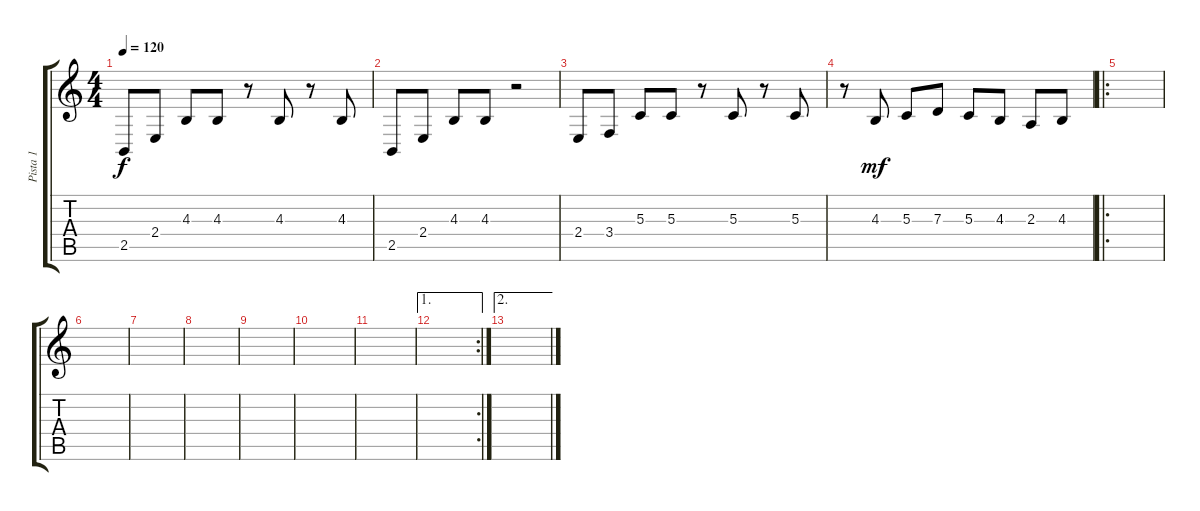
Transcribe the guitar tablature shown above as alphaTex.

\track ("Pista 1" "Pista 1") {instrument stringensemble1}
\staff {score tabs}
\tuning (E5 B4 G3 D3 A2 E2) {hide}
\ts (4 4)
\tempo 120
\clef g2
\ks c
2.5.8{dy f} 2.4.8 4.3.8 4.3.8 r.8 4.3.8 r.8 4.3.8 |
2.5.8 2.4.8 4.3.8 4.3.8 r.2 |
2.4.8 3.4.8 5.3.8 5.3.8 r.8 5.3.8 r.8 5.3.8 |
r.8 4.3.8{dy mf} 5.3.8 7.3.8 5.3.8 4.3.8 2.3.8 4.3.8 |
\ro
|
|
|
|
|
|
|
\ae 1
\rc 2
|
\ae 2
